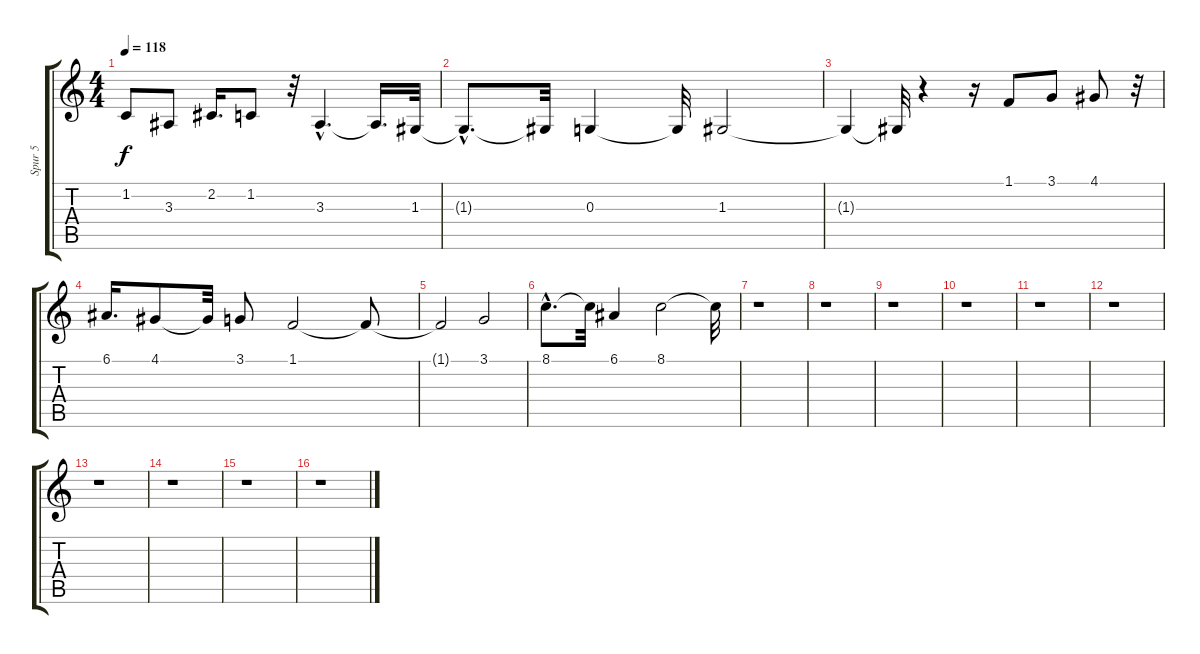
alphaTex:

\track ("Spur 5" "Spur 5") {instrument choiraahs}
\staff {score tabs}
\tuning (E4 B3 G3 D3 A2 E2) {hide}
\ts (4 4)
\tempo 118
\clef g2
\ks c
1.2{t}.8{dy f} 3.3.8 2.2.16{d} 1.2.8 r.32 3.3{hac}.4{d} 3.3{t}.16{d} 1.3.32 |
1.3{hac t}.8{d} 1.3{t}.32 0.3.4 0.3{t}.32 1.3.2 |
1.3{t}.4 1.3{t}.32 r.4 r.16 1.1.8 3.1.8 4.1.8 r.32 |
6.1.16{d} 4.1.8 4.1{t}.32 3.1.8 1.1.2 1.1{t}.8 |
1.1{t}.2 3.1.2 |
8.1{hac}.8{d} 8.1{t}.32 6.1.4 8.1.2 8.1{t}.32 |
r.1 |
r.1 |
r.1 |
r.1 |
r.1 |
r.1 |
r.1 |
r.1 |
r.1 |
r.1
